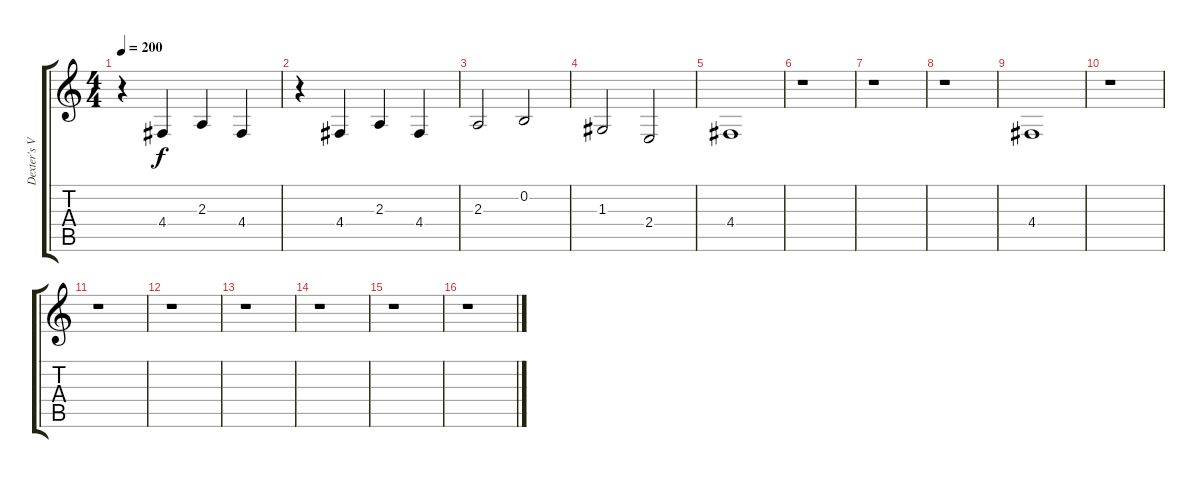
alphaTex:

\track ("Dexter's Voice" "Dexter's V") {instrument trumpet}
\staff {score tabs}
\tuning (E4 B3 G3 D3 A2 E2) {hide}
\ts (4 4)
\tempo 200
\clef g2
\ks c
r.4{dy f} 4.4.4 2.3.4 4.4.4 |
r.4 4.4.4 2.3.4 4.4.4 |
2.3.2 0.2.2 |
1.3.2 2.4.2 |
4.4.1 |
r.1 |
r.1 |
r.1 |
4.4.1 |
r.1 |
r.1 |
r.1 |
r.1 |
r.1 |
r.1 |
r.1
